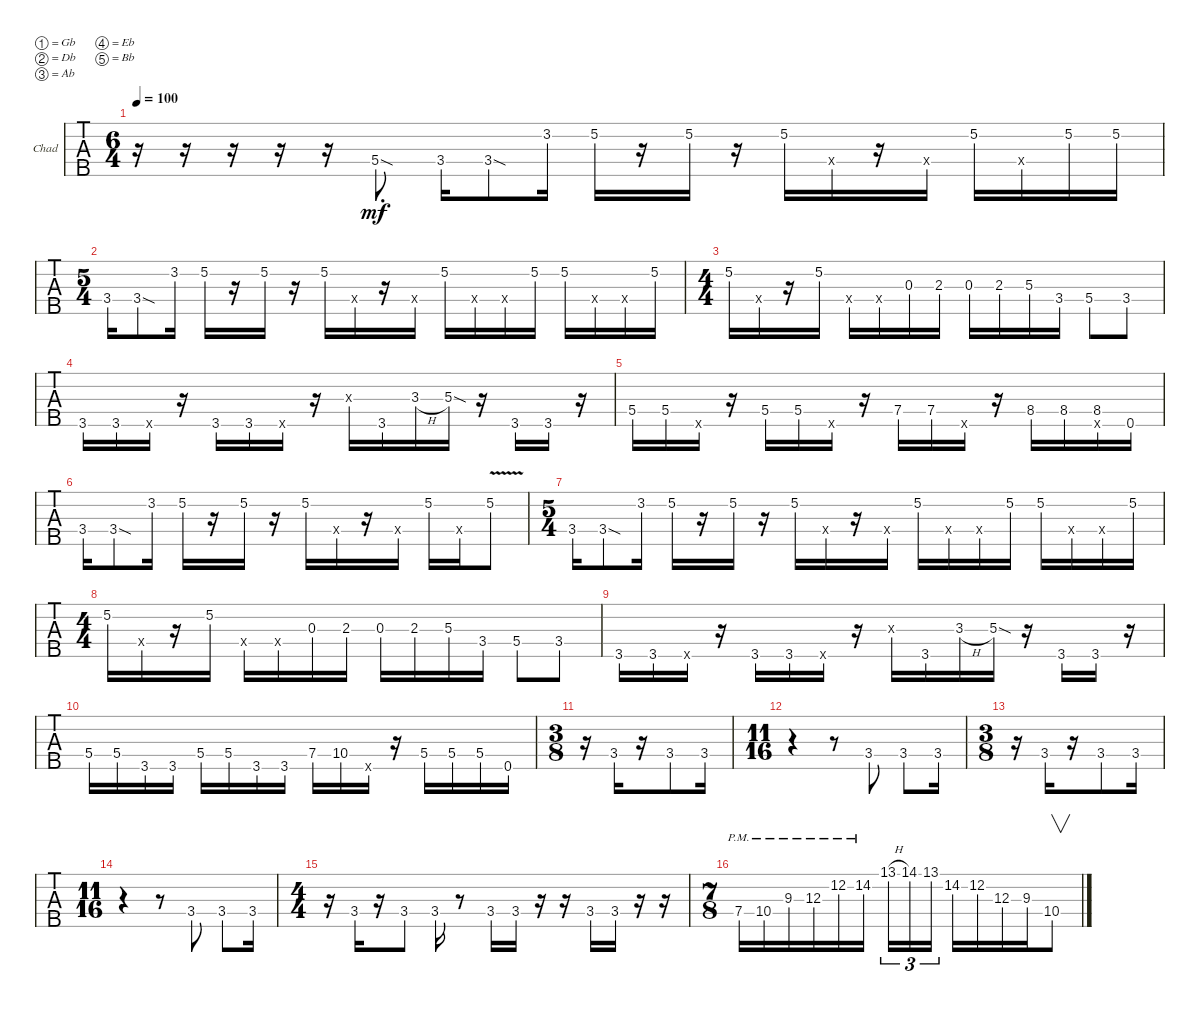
\defaultSystemsLayout 4
\bracketExtendMode groupsimilarinstruments
\firstSystemTrackNameOrientation horizontal
\otherSystemsTrackNameOrientation horizontal
\track ("Chad" "Chad") {instrument electricbassfinger}
\staff {tabs}
\tuning (Gb2 Db2 Ab1 Eb1 Bb0)
\ts (6 4)
\tempo 100
\clef f4
\scale
0.333333
\ks c
r.16{dy mf} r.16 r.16 r.16 r.16 5.4{sod}.8{d} 3.4.16 3.4{sod}.8 3.2.16 5.2.16 r.16 5.2.16 r.16 5.2.16 3.4{x}.16 r.16 0.4{x}.16 5.2.16 0.4{x}.16 5.2.16 5.2.16 |
\ts (5 4)
\scale
0.333333 3.4.16 3.4{sod}.8 3.2.16 5.2.16 r.16 5.2.16 r.16 5.2.16 3.4{x}.16 r.16 0.4{x}.16 5.2.16 0.4{x}.16 0.4{x}.16 5.2.16 5.2.16 0.4{x}.16 0.4{x}.16 5.2.16 |
\ts (4 4)
\scale
0.333333 5.2.16 0.4{x}.16 r.16 5.2.16 0.4{x}.16 0.4{x}.16 0.3.16 2.3.16 0.3.16 2.3.16 5.3.16 3.4.16 5.4.8 3.4.8 |
3.5.16 3.5.16 0.5{x}.16 r.16 3.5.16 3.5.16 0.5{x}.16 r.16 0.3{x}.16 3.5.16 3.3{h}.16 5.3{sod}.16 r.16 3.5.16 3.5.16 r.16 |
5.4.16 5.4.16 0.5{x}.16 r.16 5.4.16 5.4.16 0.5{x}.16 r.16 7.4.16 7.4.16 0.5{x}.16 r.16 8.4.16 8.4.16 (0.5{x} 8.4).16 0.5.16 |
3.4.16 3.4{sod}.8 3.2.16 5.2.16 r.16 5.2.16 r.16 5.2.16 3.4{x}.16 r.16 0.4{x}.16 5.2.16 0.4{x}.16 5.2{v}.8 |
\ts (5 4)
3.4.16 3.4{sod}.8 3.2.16 5.2.16 r.16 5.2.16 r.16 5.2.16 3.4{x}.16 r.16 0.4{x}.16 5.2.16 0.4{x}.16 0.4{x}.16 5.2.16 5.2.16 0.4{x}.16 0.4{x}.16 5.2.16 |
\ts (4 4)
5.2.16 0.4{x}.16 r.16 5.2.16 0.4{x}.16 0.4{x}.16 0.3.16 2.3.16 0.3.16 2.3.16 5.3.16 3.4.16 5.4.8 3.4.8 |
3.5.16 3.5.16 0.5{x}.16 r.16 3.5.16 3.5.16 0.5{x}.16 r.16 0.3{x}.16 3.5.16 3.3{h}.16 5.3{sod}.16 r.16 3.5.16 3.5.16 r.16 |
5.4.16 5.4.16 3.5.16 3.5.16 5.4.16 5.4.16 3.5.16 3.5.16 7.4.16 10.4.16 0.5{x}.16 r.16 5.4.16 5.4.16 5.4.16 0.5.16 |
\ts (3 8)
r.16 3.4.16 r.16 3.4.8 3.4.16 |
\ts (11 16)
r.4 r.8 3.4{st}.8 3.4.8 3.4.16 |
\ts (3 8)
r.16 3.4.16 r.16 3.4.8 3.4.16 |
\ts (11 16)
r.4 r.8 3.4{st}.8 3.4.8 3.4.16 |
\ts (4 4)
r.16 3.4.16 r.16 3.4.8 3.4.16 r.8 3.4.16 3.4.16 r.16 r.16 3.4.16 3.4.16 r.16 r.16 |
\ts (7 8)
7.4{pm}.16 10.4{pm}.16 9.3{pm}.16 12.3{pm}.16 12.2{pm}.16 14.2{pm}.16 13.1{h}.16{tu (3 2)} 14.1.16{tu (3 2)} 13.1.16{tu (3 2)} 14.2.16 12.2.16 12.3.16 9.3.16 10.4.8{v}
